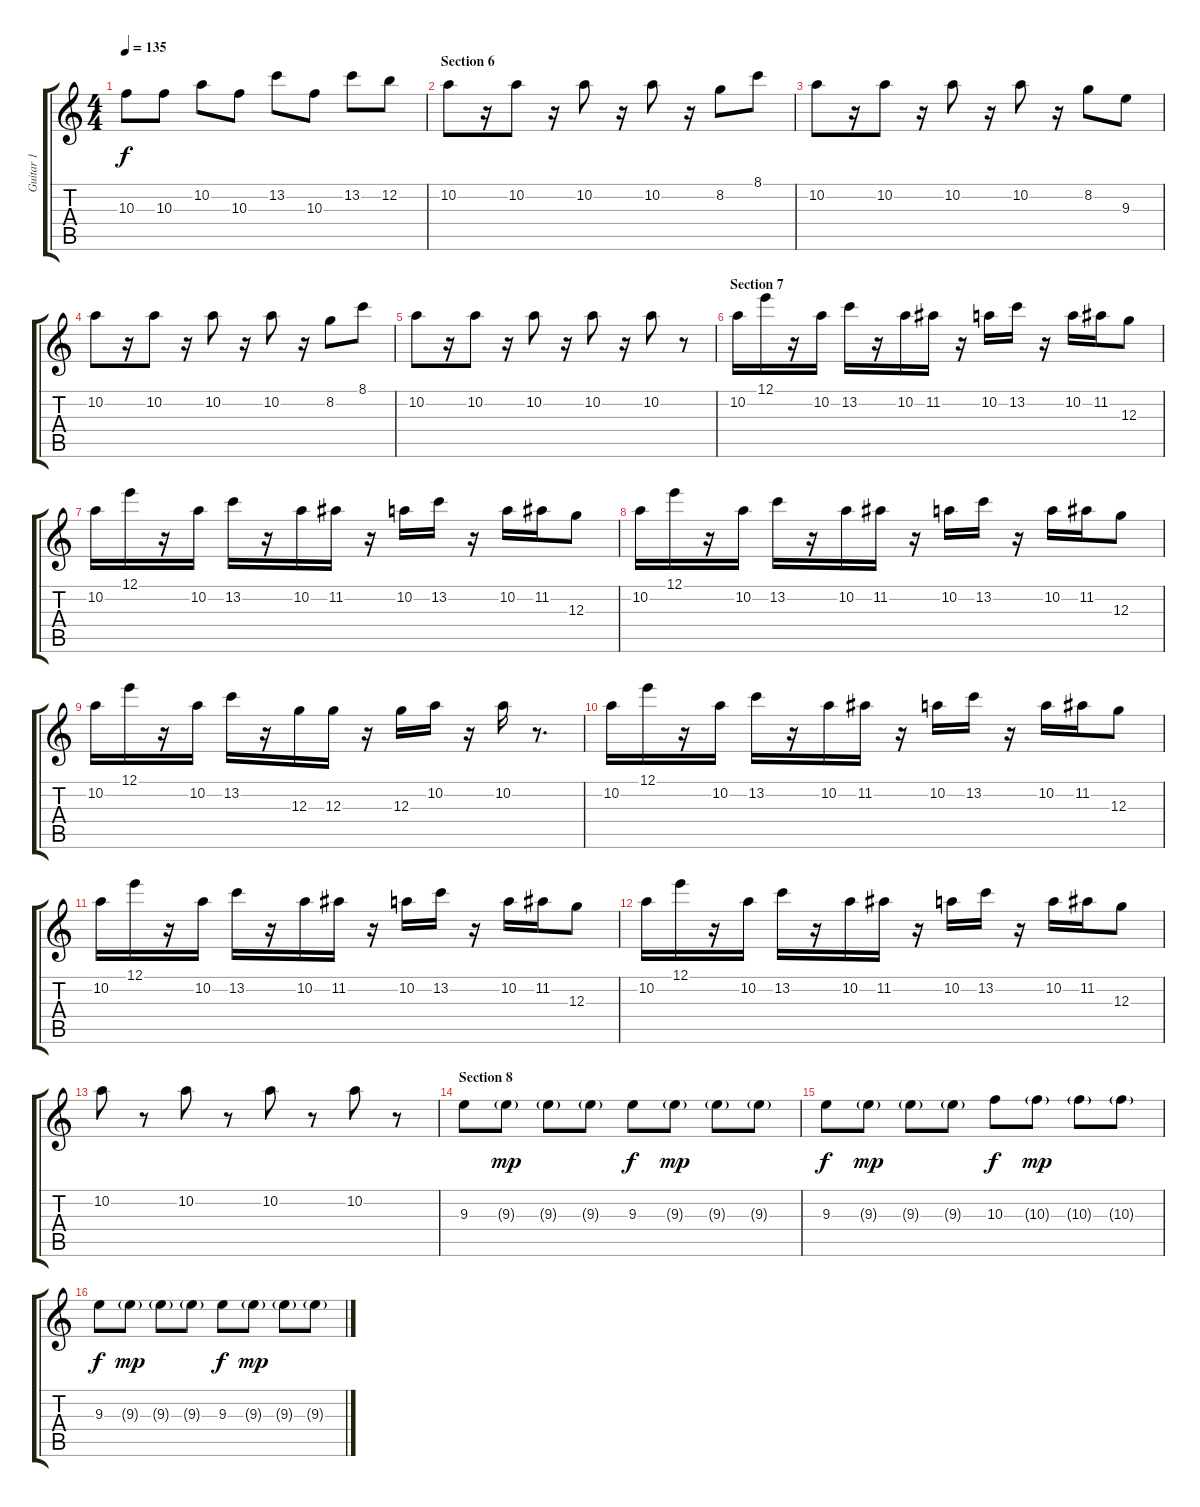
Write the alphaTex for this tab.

\track ("Guitar 1" "Guitar 1") {instrument overdrivenguitar}
\staff {score tabs}
\tuning (E4 B3 G3 D3 A2 E2) {hide}
\ts (4 4)
\tempo 135
\clef g2
\ks c
10.3.8{dy f} 10.3.8 10.2.8 10.3.8 13.2.8 10.3.8 13.2.8 12.2.8 |
\section ("" "Section 6")
10.2.8 r.16 10.2.8 r.16 10.2.8 r.16 10.2.8 r.16 8.2.8 8.1.8 |
10.2.8 r.16 10.2.8 r.16 10.2.8 r.16 10.2.8 r.16 8.2.8 9.3.8 |
10.2.8 r.16 10.2.8 r.16 10.2.8 r.16 10.2.8 r.16 8.2.8 8.1.8 |
10.2.8 r.16 10.2.8 r.16 10.2.8 r.16 10.2.8 r.16 10.2.8 r.8 |
\section ("" "Section 7")
10.2.16 12.1.16 r.16 10.2.16 13.2.16 r.16 10.2.16 11.2.16 r.16 10.2.16 13.2.16 r.16 10.2.16 11.2.16 12.3.8 |
10.2.16 12.1.16 r.16 10.2.16 13.2.16 r.16 10.2.16 11.2.16 r.16 10.2.16 13.2.16 r.16 10.2.16 11.2.16 12.3.8 |
10.2.16 12.1.16 r.16 10.2.16 13.2.16 r.16 10.2.16 11.2.16 r.16 10.2.16 13.2.16 r.16 10.2.16 11.2.16 12.3.8 |
10.2.16 12.1.16 r.16 10.2.16 13.2.16 r.16 12.3.16 12.3.16 r.16 12.3.16 10.2.16 r.16 10.2.16 r.8{d} |
10.2.16 12.1.16 r.16 10.2.16 13.2.16 r.16 10.2.16 11.2.16 r.16 10.2.16 13.2.16 r.16 10.2.16 11.2.16 12.3.8 |
10.2.16 12.1.16 r.16 10.2.16 13.2.16 r.16 10.2.16 11.2.16 r.16 10.2.16 13.2.16 r.16 10.2.16 11.2.16 12.3.8 |
10.2.16 12.1.16 r.16 10.2.16 13.2.16 r.16 10.2.16 11.2.16 r.16 10.2.16 13.2.16 r.16 10.2.16 11.2.16 12.3.8 |
10.2.8 r.8 10.2.8 r.8 10.2.8 r.8 10.2.8 r.8 |
\section ("" "Section 8")
9.3.8 9.3{g}.8{dy mp} 9.3{g}.8 9.3{g}.8 9.3.8{dy f} 9.3{g}.8{dy mp} 9.3{g}.8 9.3{g}.8 |
9.3.8{dy f} 9.3{g}.8{dy mp} 9.3{g}.8 9.3{g}.8 10.3.8{dy f} 10.3{g}.8{dy mp} 10.3{g}.8 10.3{g}.8 |
9.3.8{dy f} 9.3{g}.8{dy mp} 9.3{g}.8 9.3{g}.8 9.3.8{dy f} 9.3{g}.8{dy mp} 9.3{g}.8 9.3{g}.8
